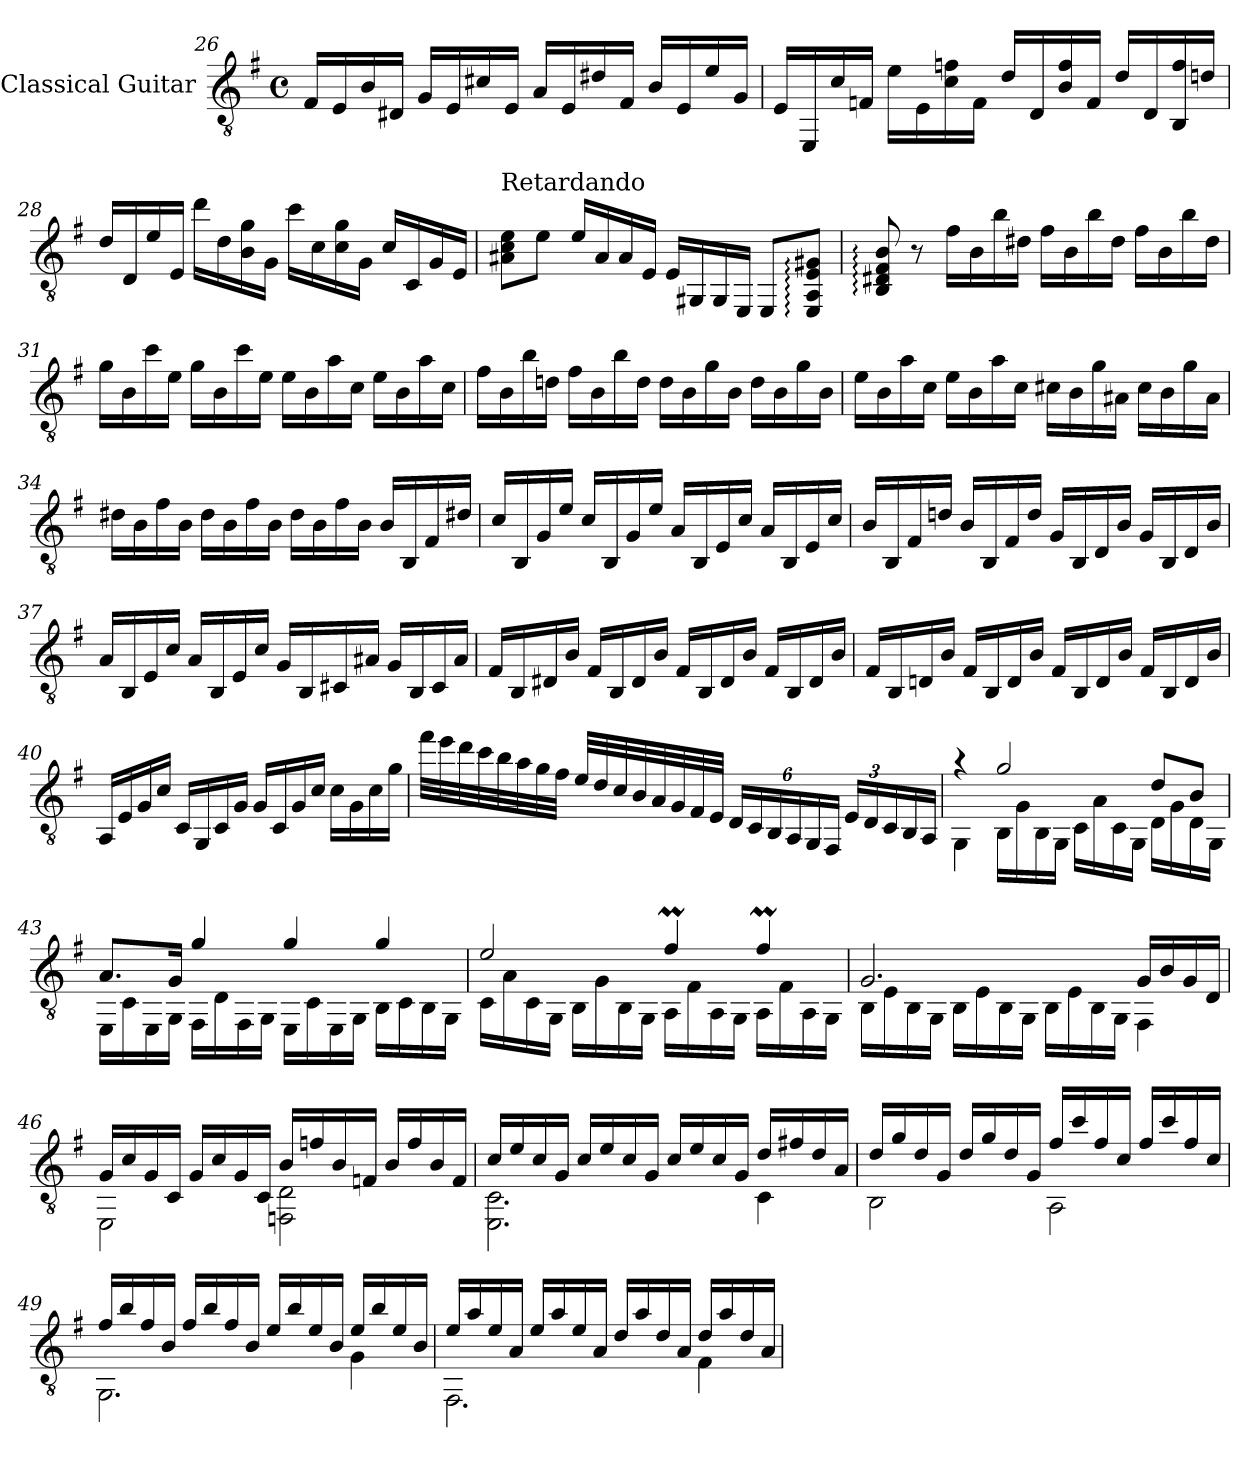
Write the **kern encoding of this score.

**kern
*part1
*staff1
*I"Classical Guitar
*I'Guit.
*clefGv2
*k[f#]
*M4/4
*met(c)
=26
16F#/LL
16E/
16B/
16D#X/JJ
16G/LL
16E/
16c#X/
16E/JJ
16A/LL
16E/
16d#X/
16F#/JJ
16B/LL
16E/
16e/
16G/JJ
!!LO:LB:g=z
=27
16E/LL
16EE/
16c/
16Fn/JJ
16e\LL
16E\
16c\ 16fn\
16F\JJ
16d/LL
16D/
16B/ 16f/
16F/JJ
16d/LL
16D/
16BB/ 16f/
16dn/JJ
=28
16d/LL
16D/
16e/
16E/JJ
16dd\LL
16d\
16B\ 16g\
16G\JJ
16cc\LL
16c\
16c\ 16g\
16G\JJ
16c/LL
16C/
16G/
16E/JJ
!!LO:LB:g=z
=29
!LO:TX:a:t=Retardando
8A#X\ 8c\ 8e\L
8e\J
*MM90
16e/LL
16A#/
16A#/
16E/JJ
16E/LL
16GG#X/
16GG#/
16EE/JJ
8EE/L
*MM70
8EE/: 8AA/: 8E/: 8G#X/:J
=30
8BB/: 8D#X/: 8F#/: 8B/:
8r
*MM120
16f#\LL
16B\
16b\
16d#X\JJ
16f#\LL
16B\
16b\
16d#\JJ
16f#\LL
16B\
16b\
16d#\JJ
!!LO:LB:g=z
=31
16g\LL
16B\
16cc\
16e\JJ
16g\LL
16B\
16cc\
16e\JJ
16e\LL
16B\
16a\
16c\JJ
16e\LL
16B\
16a\
16c\JJ
=32
16f#\LL
16B\
16b\
16dn\JJ
16f#\LL
16B\
16b\
16d\JJ
16d\LL
16B\
16g\
16B\JJ
16d\LL
16B\
16g\
16B\JJ
!!LO:LB:g=z
=33
16e\LL
16B\
16a\
16c\JJ
16e\LL
16B\
16a\
16c\JJ
16c#X\LL
16B\
16g\
16A#X\JJ
16c#\LL
16B\
16g\
16A#\JJ
=34
16d#X\LL
16B\
16f#\
16B\JJ
16d#\LL
16B\
16f#\
16B\JJ
16d#\LL
16B\
16f#\
16B\JJ
16B/LL
16BB/
16F#/
16d#X/JJ
!!LO:LB:g=z
=35
16c/LL
16BB/
16G/
16e/JJ
16c/LL
16BB/
16G/
16e/JJ
16A/LL
16BB/
16E/
16c/JJ
16A/LL
16BB/
16E/
16c/JJ
=36
16B/LL
16BB/
16F#/
16dn/JJ
16B/LL
16BB/
16F#/
16d/JJ
16G/LL
16BB/
16D/
16B/JJ
16G/LL
16BB/
16D/
16B/JJ
!!LO:LB:g=z
=37
16A/LL
16BB/
16E/
16c/JJ
16A/LL
16BB/
16E/
16c/JJ
16G/LL
16BB/
16C#X/
16A#X/JJ
16G/LL
16BB/
16C#/
16A#/JJ
=38
16F#/LL
16BB/
16D#X/
16B/JJ
16F#/LL
16BB/
16D#/
16B/JJ
16F#/LL
16BB/
16D#/
16B/JJ
16F#/LL
16BB/
16D#/
16B/JJ
!!LO:LB:g=z
=39
16F#/LL
16BB/
16Dn/
16B/JJ
16F#/LL
16BB/
16D/
16B/JJ
16F#/LL
16BB/
16D/
16B/JJ
16F#/LL
16BB/
16D/
16B/JJ
=40
16AA/LL
16E/
16G/
16c/JJ
16C/LL
16GG/
16C/
16G/JJ
16G/LL
16C/
16G/
16c/JJ
16c\LL
16G\
16c\
16g\JJ
!!LO:LB:g=z
=41
32ff#\LLL
32ee\
32dd\
32cc\
32b\
32a\
32g\
32f#\JJJ
32e/LLL
32d/
32c/
32B/
32A/
32G/
32F#/
32E/JJJ
*Xbrackettup
24D/LL
24C/
24BB/
24AA/
24GG/
24FF#/JJ
24E/LL
24D/
24C/
16BB/
16AA/JJ
=42
*^
4r	4GG\
2g/	16BB\LL
.	16G\
.	16BB\
.	16GG\JJ
.	16C\LL
.	16A\
.	16C\
.	16GG\JJ
8d/L	16D\LL
.	16G\
8B/J	16D\
.	16GG\JJ
!!LO:PB:g=z	!!
=43	=43
8.A/L	16EE\LL
.	16C\
.	16EE\
16G/Jk	16GG\JJ
4g/	16FF#\LL
.	16D\
.	16FF#\
.	16GG\JJ
4g/	16EE\LL
.	16C\
.	16EE\
.	16GG\JJ
4g/	16BB\LL
.	16C\
.	16BB\
.	16GG\JJ
=44	=44
2e/	16C\LL
.	16A\
.	16C\
.	16GG\JJ
.	16BB\LL
.	16G\
.	16BB\
.	16GG\JJ
4f#m/	16AA\LL
.	16F#\
.	16AA\
.	16GG\JJ
4f#m/	16AA\LL
.	16F#\
.	16AA\
.	16GG\JJ
!!LO:LB:g=z	!!
=45	=45
2.G/	16BB\LL
.	16E\
.	16BB\
.	16GG\JJ
.	16BB\LL
.	16E\
.	16BB\
.	16GG\JJ
.	16BB\LL
.	16E\
.	16BB\
.	16GG\JJ
16G/LL	4FF#\
16B/	.
16G/	.
16D/JJ	.
=46	=46
16G/LL	2EE\
16c/	.
16G/	.
16C/JJ	.
16G/LL	.
16c/	.
16G/	.
16C/JJ	.
16B/LL	2FFn\ 2D\
16fn/	.
16B/	.
16Fn/JJ	.
16B/LL	.
16f/	.
16B/	.
16F/JJ	.
!!LO:LB:g=z	!!
=47	=47
16c/LL	2.EE\ 2.C\
16e/	.
16c/	.
16G/JJ	.
16c/LL	.
16e/	.
16c/	.
16G/JJ	.
16c/LL	.
16e/	.
16c/	.
16G/JJ	.
16d/LL	4C\
16f#X/	.
16d/	.
16A/JJ	.
=48	=48
16d/LL	2BB\
16g/	.
16d/	.
16G/JJ	.
16d/LL	.
16g/	.
16d/	.
16G/JJ	.
16f#/LL	2AA\
16cc/	.
16f#/	.
16c/JJ	.
16f#/LL	.
16cc/	.
16f#/	.
16c/JJ	.
!!LO:LB:g=z	!!
=49	=49
16f#/LL	2.GG\
16b/	.
16f#/	.
16B/JJ	.
16f#/LL	.
16b/	.
16f#/	.
16B/JJ	.
16e/LL	.
16b/	.
16e/	.
16B/JJ	.
16e/LL	4G\
16b/	.
16e/	.
16B/JJ	.
=50	=50
16e/LL	2.FF#\
16a/	.
16e/	.
16A/JJ	.
16e/LL	.
16a/	.
16e/	.
16A/JJ	.
16d/LL	.
16a/	.
16d/	.
16A/JJ	.
16d/LL	4F#\
16a/	.
16d/	.
16A/JJ	.
*v	*v
=
*-
